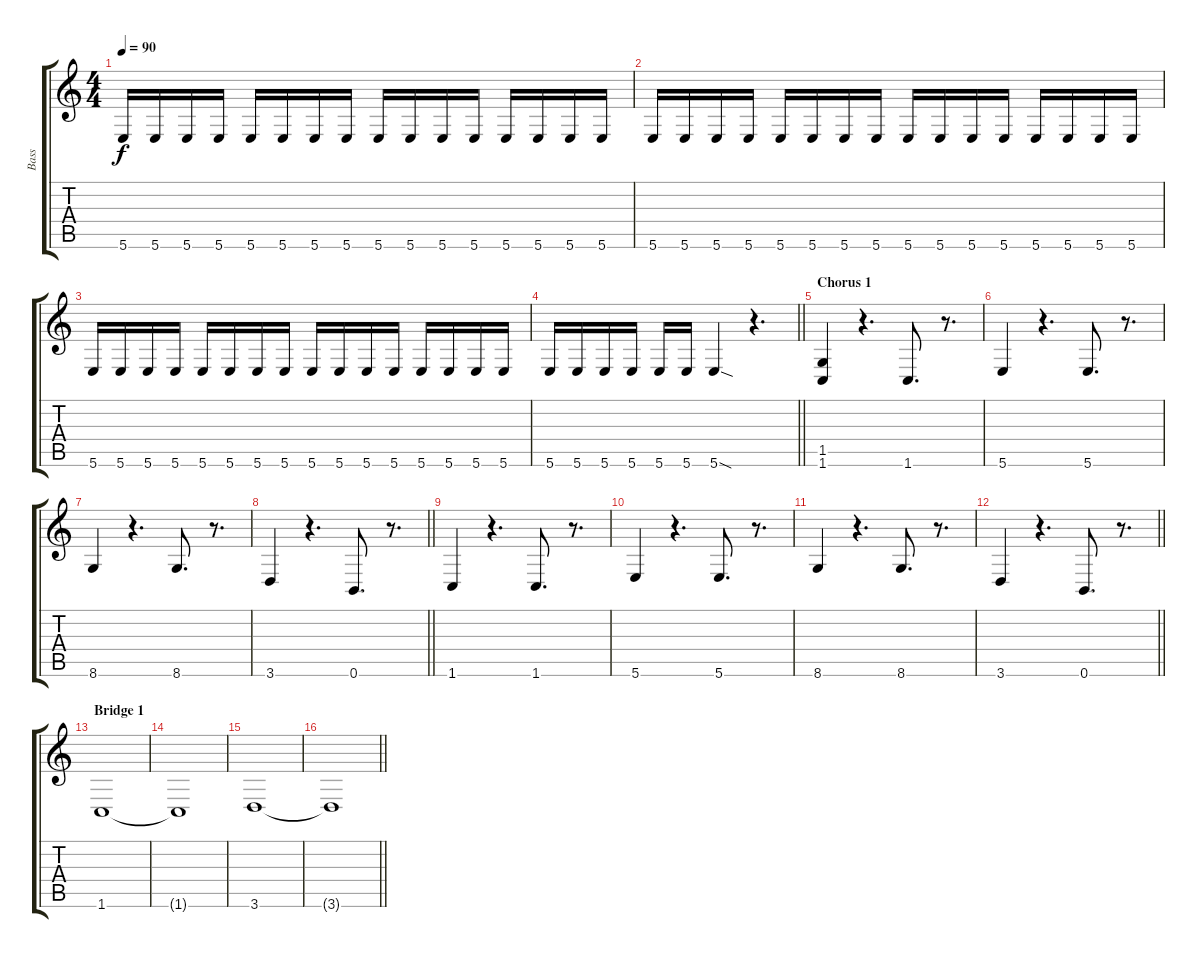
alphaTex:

\track ("Bass" "Bass") {instrument acousticbass}
\staff {score tabs}
\tuning (Db4 Ab3 E3 B2 Gb2 B1) {hide}
\ts (4 4)
\tempo 90
\clef g2
\ks c
5.6.16{dy f volume 10} 5.6.16 5.6.16 5.6.16 5.6.16 5.6.16 5.6.16 5.6.16 5.6.16 5.6.16 5.6.16 5.6.16 5.6.16 5.6.16 5.6.16 5.6.16 |
5.6.16 5.6.16 5.6.16 5.6.16 5.6.16 5.6.16 5.6.16 5.6.16 5.6.16 5.6.16 5.6.16 5.6.16 5.6.16 5.6.16 5.6.16 5.6.16 |
5.6.16 5.6.16 5.6.16 5.6.16 5.6.16 5.6.16 5.6.16 5.6.16 5.6.16 5.6.16 5.6.16 5.6.16 5.6.16 5.6.16 5.6.16 5.6.16 |
\barLineRight lightlight
5.6.16 5.6.16 5.6.16 5.6.16 5.6.16 5.6.16 5.6{sod}.4{volume 11} r.4{d} |
\section ("" "Chorus 1")
(1.5 1.6).4{volume 16} r.4{d} 1.6.8{d} r.8{d} |
5.6.4 r.4{d} 5.6.8{d} r.8{d} |
8.6.4 r.4{d} 8.6.8{d} r.8{d} |
\barLineRight lightlight
3.6.4 r.4{d} 0.6.8{d} r.8{d} |
1.6.4 r.4{d} 1.6.8{d} r.8{d} |
5.6.4 r.4{d} 5.6.8{d} r.8{d} |
8.6.4 r.4{d} 8.6.8{d} r.8{d} |
\barLineRight lightlight
3.6.4 r.4{d} 0.6.8{d} r.8{d} |
\section ("" "Bridge 1")
1.6.1 |
1.6{t}.1 |
3.6.1 |
\barLineRight lightlight
3.6{t}.1
